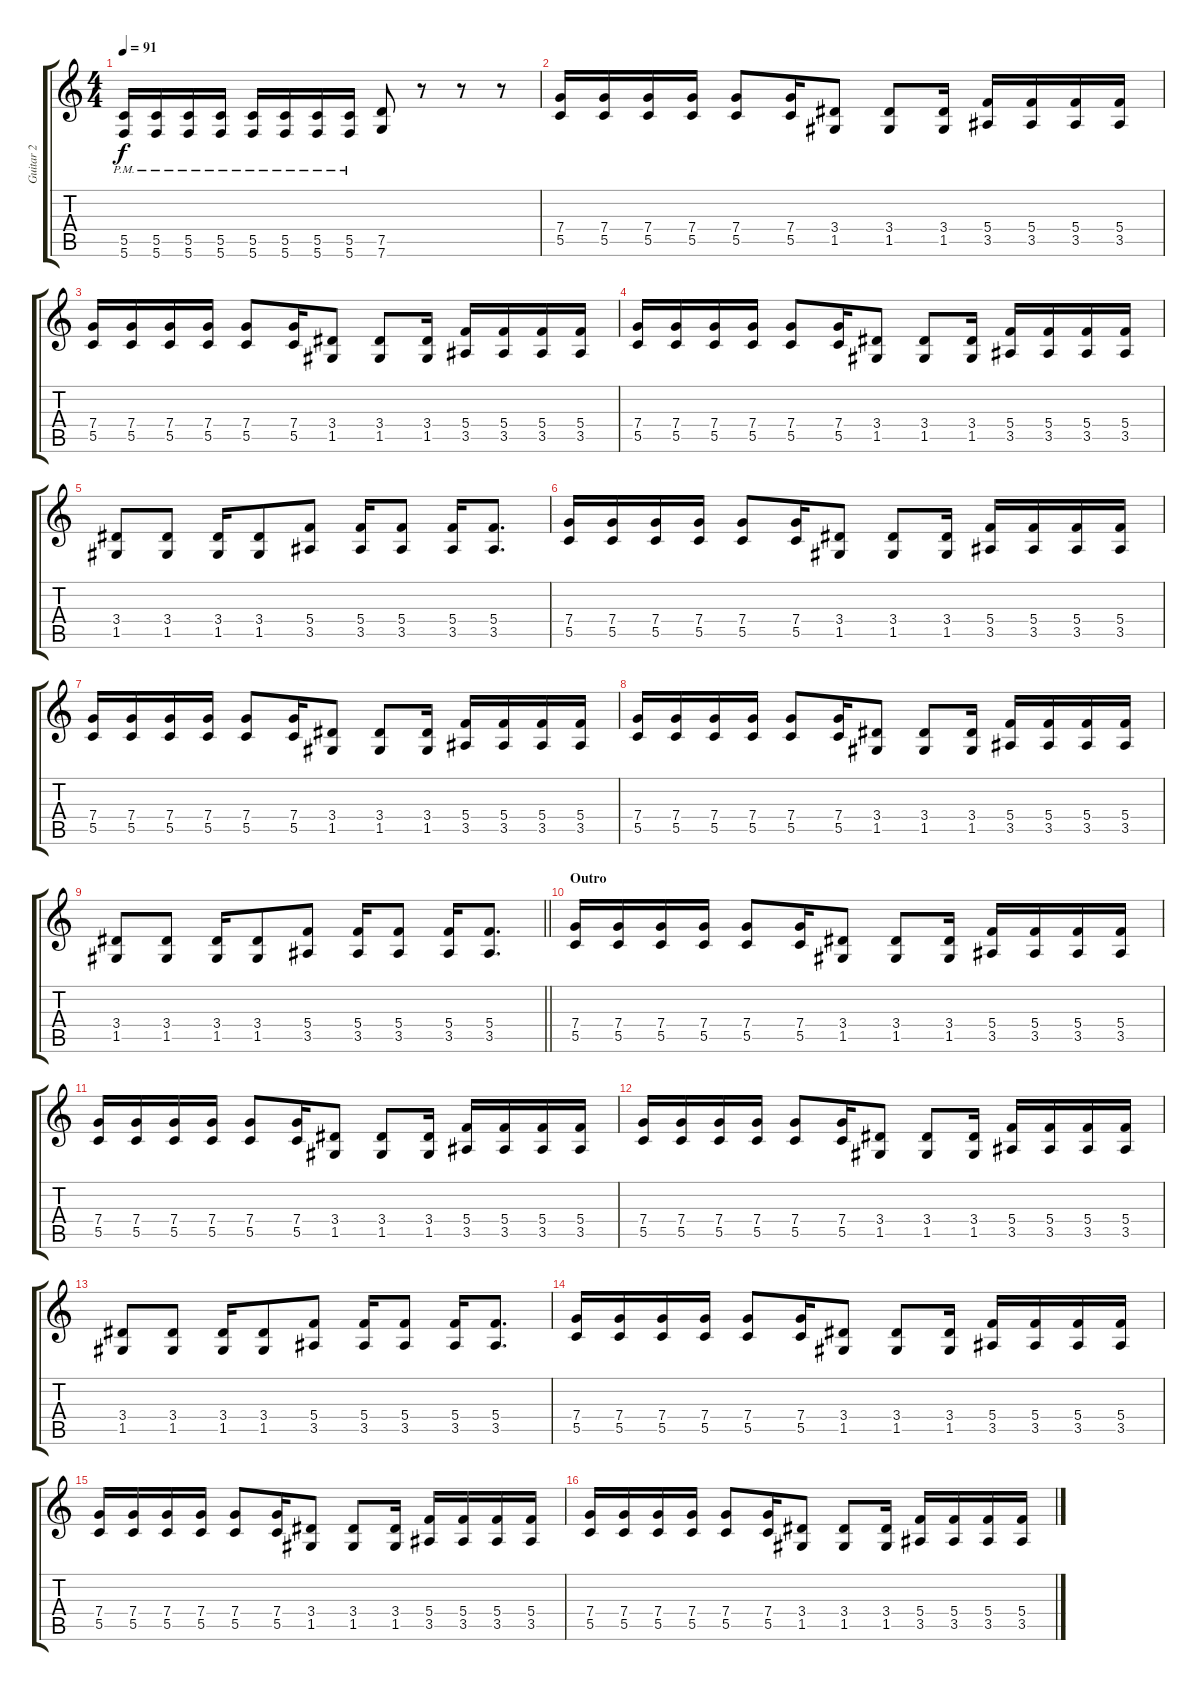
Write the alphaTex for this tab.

\track ("Guitar 2" "Guitar 2") {instrument distortionguitar}
\staff {score tabs}
\tuning (D4 A3 F3 C3 G2 C2) {hide}
\ts (4 4)
\tempo 91
\clef g2
\ks c
(5.5{pm} 5.6{pm}).16{dy f} (5.5{pm} 5.6{pm}).16 (5.5{pm} 5.6{pm}).16 (5.5{pm} 5.6{pm}).16 (5.5{pm} 5.6{pm}).16 (5.5{pm} 5.6{pm}).16 (5.5{pm} 5.6{pm}).16 (5.5{pm} 5.6{pm}).16 (7.5 7.6).8 r.8 r.8 r.8 |
(7.4 5.5).16 (7.4 5.5).16 (7.4 5.5).16 (7.4 5.5).16 (7.4 5.5).8 (7.4 5.5).16 (3.4 1.5).8 (3.4 1.5).8 (3.4 1.5).16 (5.4 3.5).16 (5.4 3.5).16 (5.4 3.5).16 (5.4 3.5).16 |
(7.4 5.5).16 (7.4 5.5).16 (7.4 5.5).16 (7.4 5.5).16 (7.4 5.5).8 (7.4 5.5).16 (3.4 1.5).8 (3.4 1.5).8 (3.4 1.5).16 (5.4 3.5).16 (5.4 3.5).16 (5.4 3.5).16 (5.4 3.5).16 |
(7.4 5.5).16 (7.4 5.5).16 (7.4 5.5).16 (7.4 5.5).16 (7.4 5.5).8 (7.4 5.5).16 (3.4 1.5).8 (3.4 1.5).8 (3.4 1.5).16 (5.4 3.5).16 (5.4 3.5).16 (5.4 3.5).16 (5.4 3.5).16 |
(3.4 1.5).8 (3.4 1.5).8 (3.4 1.5).16 (3.4 1.5).8 (5.4 3.5).8 (5.4 3.5).16 (5.4 3.5).8 (5.4 3.5).16 (5.4 3.5).8{d} |
(7.4 5.5).16 (7.4 5.5).16 (7.4 5.5).16 (7.4 5.5).16 (7.4 5.5).8 (7.4 5.5).16 (3.4 1.5).8 (3.4 1.5).8 (3.4 1.5).16 (5.4 3.5).16 (5.4 3.5).16 (5.4 3.5).16 (5.4 3.5).16 |
(7.4 5.5).16 (7.4 5.5).16 (7.4 5.5).16 (7.4 5.5).16 (7.4 5.5).8 (7.4 5.5).16 (3.4 1.5).8 (3.4 1.5).8 (3.4 1.5).16 (5.4 3.5).16 (5.4 3.5).16 (5.4 3.5).16 (5.4 3.5).16 |
(7.4 5.5).16 (7.4 5.5).16 (7.4 5.5).16 (7.4 5.5).16 (7.4 5.5).8 (7.4 5.5).16 (3.4 1.5).8 (3.4 1.5).8 (3.4 1.5).16 (5.4 3.5).16 (5.4 3.5).16 (5.4 3.5).16 (5.4 3.5).16 |
\barLineRight lightlight
(3.4 1.5).8 (3.4 1.5).8 (3.4 1.5).16 (3.4 1.5).8 (5.4 3.5).8 (5.4 3.5).16 (5.4 3.5).8 (5.4 3.5).16 (5.4 3.5).8{d} |
\section ("" "Outro")
(7.4 5.5).16 (7.4 5.5).16 (7.4 5.5).16 (7.4 5.5).16 (7.4 5.5).8 (7.4 5.5).16 (3.4 1.5).8 (3.4 1.5).8 (3.4 1.5).16 (5.4 3.5).16 (5.4 3.5).16 (5.4 3.5).16 (5.4 3.5).16 |
(7.4 5.5).16 (7.4 5.5).16 (7.4 5.5).16 (7.4 5.5).16 (7.4 5.5).8 (7.4 5.5).16 (3.4 1.5).8 (3.4 1.5).8 (3.4 1.5).16 (5.4 3.5).16 (5.4 3.5).16 (5.4 3.5).16 (5.4 3.5).16 |
(7.4 5.5).16 (7.4 5.5).16 (7.4 5.5).16 (7.4 5.5).16 (7.4 5.5).8 (7.4 5.5).16 (3.4 1.5).8 (3.4 1.5).8 (3.4 1.5).16 (5.4 3.5).16 (5.4 3.5).16 (5.4 3.5).16 (5.4 3.5).16 |
(3.4 1.5).8 (3.4 1.5).8 (3.4 1.5).16 (3.4 1.5).8 (5.4 3.5).8 (5.4 3.5).16 (5.4 3.5).8 (5.4 3.5).16 (5.4 3.5).8{d} |
(7.4 5.5).16 (7.4 5.5).16 (7.4 5.5).16 (7.4 5.5).16 (7.4 5.5).8 (7.4 5.5).16 (3.4 1.5).8 (3.4 1.5).8 (3.4 1.5).16 (5.4 3.5).16 (5.4 3.5).16 (5.4 3.5).16 (5.4 3.5).16 |
(7.4 5.5).16 (7.4 5.5).16 (7.4 5.5).16 (7.4 5.5).16 (7.4 5.5).8 (7.4 5.5).16 (3.4 1.5).8 (3.4 1.5).8 (3.4 1.5).16 (5.4 3.5).16 (5.4 3.5).16 (5.4 3.5).16 (5.4 3.5).16 |
(7.4 5.5).16 (7.4 5.5).16 (7.4 5.5).16 (7.4 5.5).16 (7.4 5.5).8 (7.4 5.5).16 (3.4 1.5).8 (3.4 1.5).8 (3.4 1.5).16 (5.4 3.5).16 (5.4 3.5).16 (5.4 3.5).16 (5.4 3.5).16
